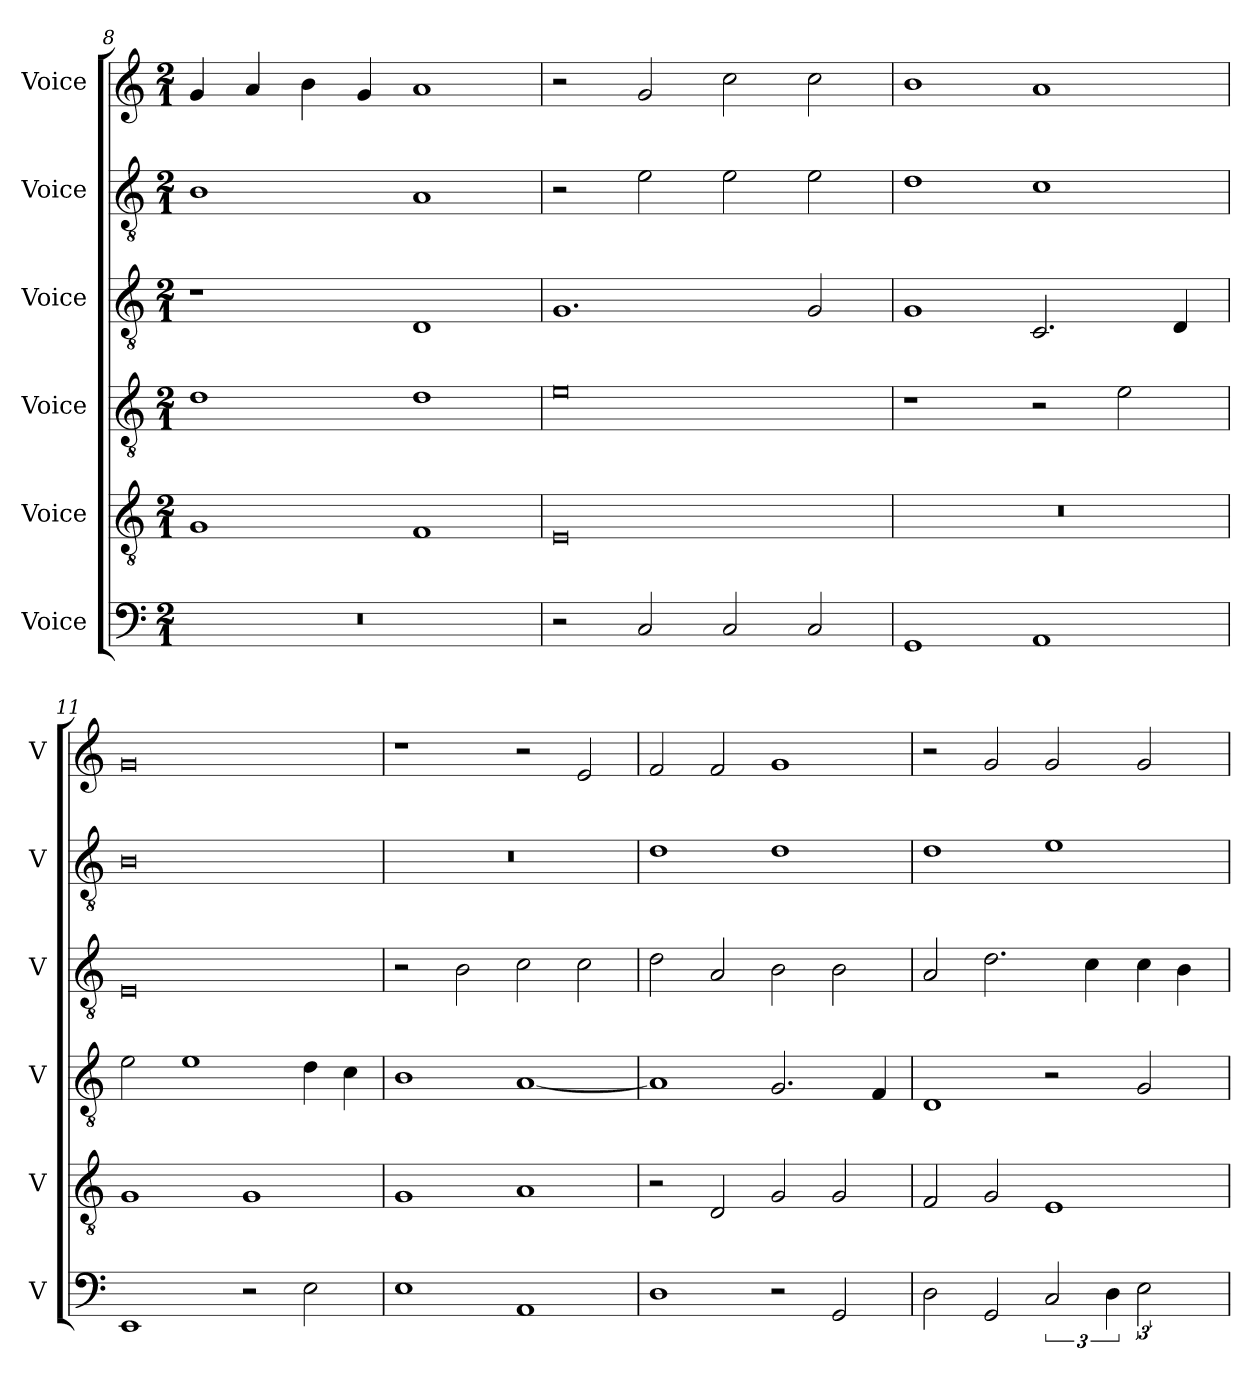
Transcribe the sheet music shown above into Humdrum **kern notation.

**kern	**kern	**kern	**kern	**kern	**kern
*part6	*part5	*part4	*part3	*part2	*part1
*staff6	*staff5	*staff4	*staff3	*staff2	*staff1
*I"Voice	*I"Voice	*I"Voice	*I"Voice	*I"Voice	*I"Voice
*I'V	*I'V	*I'V	*I'V	*I'V	*I'V
*clefF4	*clefGv2	*clefGv2	*clefGv2	*clefGv2	*clefG2
*k[]	*k[]	*k[]	*k[]	*k[]	*k[]
*M2/1	*M2/1	*M2/1	*M2/1	*M2/1	*M2/1
=8	=8	=8	=8	=8	=8
0r	1G	1d	1r	1B	4g/
.	.	.	.	.	4a/
.	.	.	.	.	4b\
.	.	.	.	.	4g/
.	1F	1d	1D	1A	1a
=9	=9	=9	=9	=9	=9
2r	0E	0e	1.G	2r	2r
2C/	.	.	.	2e\	2g/
2C/	.	.	.	2e\	2cc\
2C/	.	.	2G/	2e\	2cc\
!!LO:LB:g=z
=10	=10	=10	=10	=10	=10
1GG	0r	1r	1G	1d	1b
1AA	.	2r	2.C/	1c	1a
.	.	2e\	.	.	.
.	.	.	4D/	.	.
=11	=11	=11	=11	=11	=11
1EE	1G	2e\	0E	0B	0g
.	.	1e	.	.	.
2r	1G	.	.	.	.
2E\	.	4d\	.	.	.
.	.	4c\	.	.	.
=12	=12	=12	=12	=12	=12
1E	1G	1B	2r	0r	1r
.	.	.	2B\	.	.
1AA	1A	[1A	2c\	.	2r
.	.	.	2c\	.	2e/
=13	=13	=13	=13	=13	=13
1D	2r	1A]	2d\	1d	2f/
.	2D/	.	2A/	.	2f/
2r	2G/	2.G/	2B\	1d	1g
2GG/	2G/	.	2B\	.	.
.	.	4F/	.	.	.
!!LO:PB:g=z
=14	=14	=14	=14	=14	=14
2D\	2F/	1D	2A/	1d	2r
2GG/	2G/	.	2.d\	.	2g/
3C/	1E	2r	.	1e	2g/
.	.	.	4c\	.	.
6D\	.	.	.	.	.
3E\	.	2G/	4c\	.	2g/
.	.	.	4B\	.	.
!LO:N:vis=8..	!	!	!	!	!
6ryy	.	.	.	.	.
=	=	=	=	=	=
*-	*-	*-	*-	*-	*-
